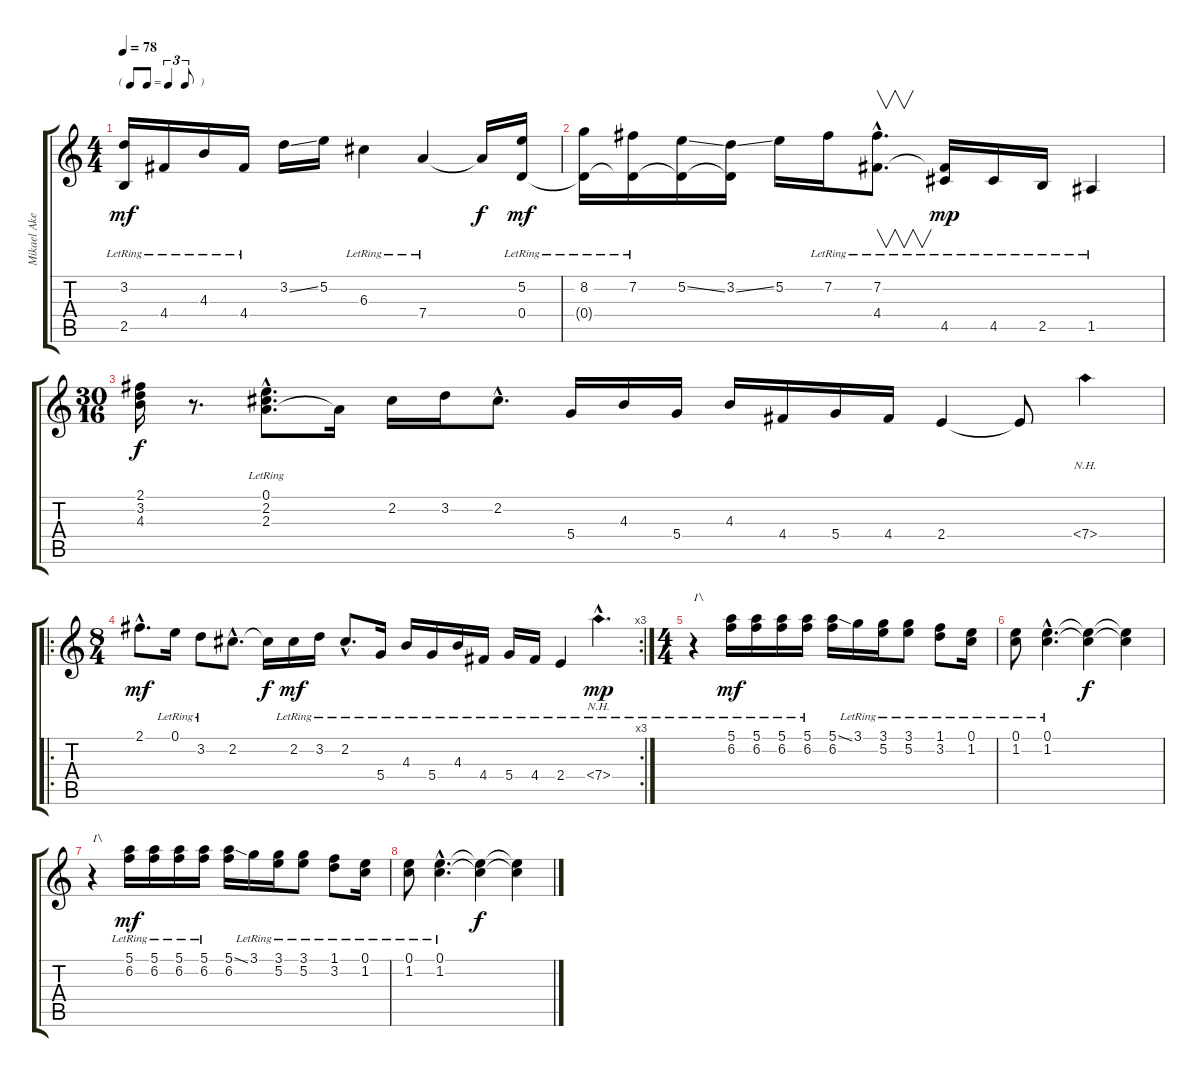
\track ("Mikael Akerfeldt - Rhythem Guitar" "Mikael Ake") {instrument acousticguitarsteel}
\staff {score tabs}
\tuning (E4 B3 G3 D3 A2 E2) {hide}
\ts (4 4)
\tf triplet8th
\tempo 78
\clef g2
\ks c
(3.2{lr} 2.5{lr}).16{dy mf} 4.4{lr}.16 4.3{lr}.16 4.4{lr}.16 3.2{ss}.16 5.2.16 6.3{lr}.4 7.4{lr}.4 7.4{t}.16{dy f} (5.2{lr} 0.4).16{dy mf} |
(8.2{lr} 0.4{t}).16 (7.2{lr} 0.4{t}).16 (5.2{ss} 0.4{t}).16 (3.2{ss} 0.4{t}).16 5.2.16 7.2{lr}.16 (7.2{hac lr} 4.4{hac}).8{v d} (4.4{t} 4.5{lr}).16{dy mp} 4.5{lr}.16 2.5{lr}.16 1.5{lr}.4 |
\ts (30 16)
(2.1 3.2 4.3).16{dy f} r.8{d} (0.1{hac lr} 2.2{hac lr} 2.3{lr}).8{d} 2.3{t}.16 2.2.16 3.2.16 2.2{hac}.8{d} 5.4.16 4.3.16 5.4.16 4.3.16 4.4.16 5.4.16 4.4.16 2.4.4 2.4{t}.8 7.4{nh}.4 |
\ro
\rc 3
\ts (8 4)
2.1{hac}.8{d dy mf} 0.1{lr}.16 3.2{lr}.8 2.2{hac}.8{d} 2.2{t}.16{dy f} 2.2{lr}.16{dy mf} 3.2{lr}.16 2.2{hac lr}.8{d} 5.4{lr}.16 4.3{lr}.16 5.4{lr}.16 4.3{lr}.16 4.4{lr}.16 5.4{lr}.16 4.4{lr}.16 2.4{lr}.4 7.4{nh hac lr}.4{d dy mp} |
\ts (4 4)
r.4{txt "I\\"} (5.1{lr} 6.2{lr}).16{dy mf} (5.1{lr} 6.2{lr}).16 (5.1{lr} 6.2{lr}).16 (5.1{lr} 6.2{lr}).16 (5.1{ss} 6.2).16 3.1{lr}.16 (3.1{lr} 5.2{lr}).16 (3.1{lr} 5.2{lr}).8 (1.1{lr} 3.2{lr}).8 (0.1{lr} 1.2{lr}).16 |
(0.1{lr} 1.2{lr}).8 (0.1{hac lr} 1.2{hac lr}).4{d} (0.1{t} 1.2{t}).4{dy f} (0.1{t} 1.2{t}).4 |
r.4{txt "I\\"} (5.1{lr} 6.2{lr}).16{dy mf} (5.1{lr} 6.2{lr}).16 (5.1{lr} 6.2{lr}).16 (5.1{lr} 6.2{lr}).16 (5.1{ss} 6.2).16 3.1{lr}.16 (3.1{lr} 5.2{lr}).16 (3.1{lr} 5.2{lr}).8 (1.1{lr} 3.2{lr}).8 (0.1{lr} 1.2{lr}).16 |
(0.1{lr} 1.2{lr}).8 (0.1{hac lr} 1.2{hac lr}).4{d} (0.1{t} 1.2{t}).4{dy f} (0.1{t} 1.2{t}).4
